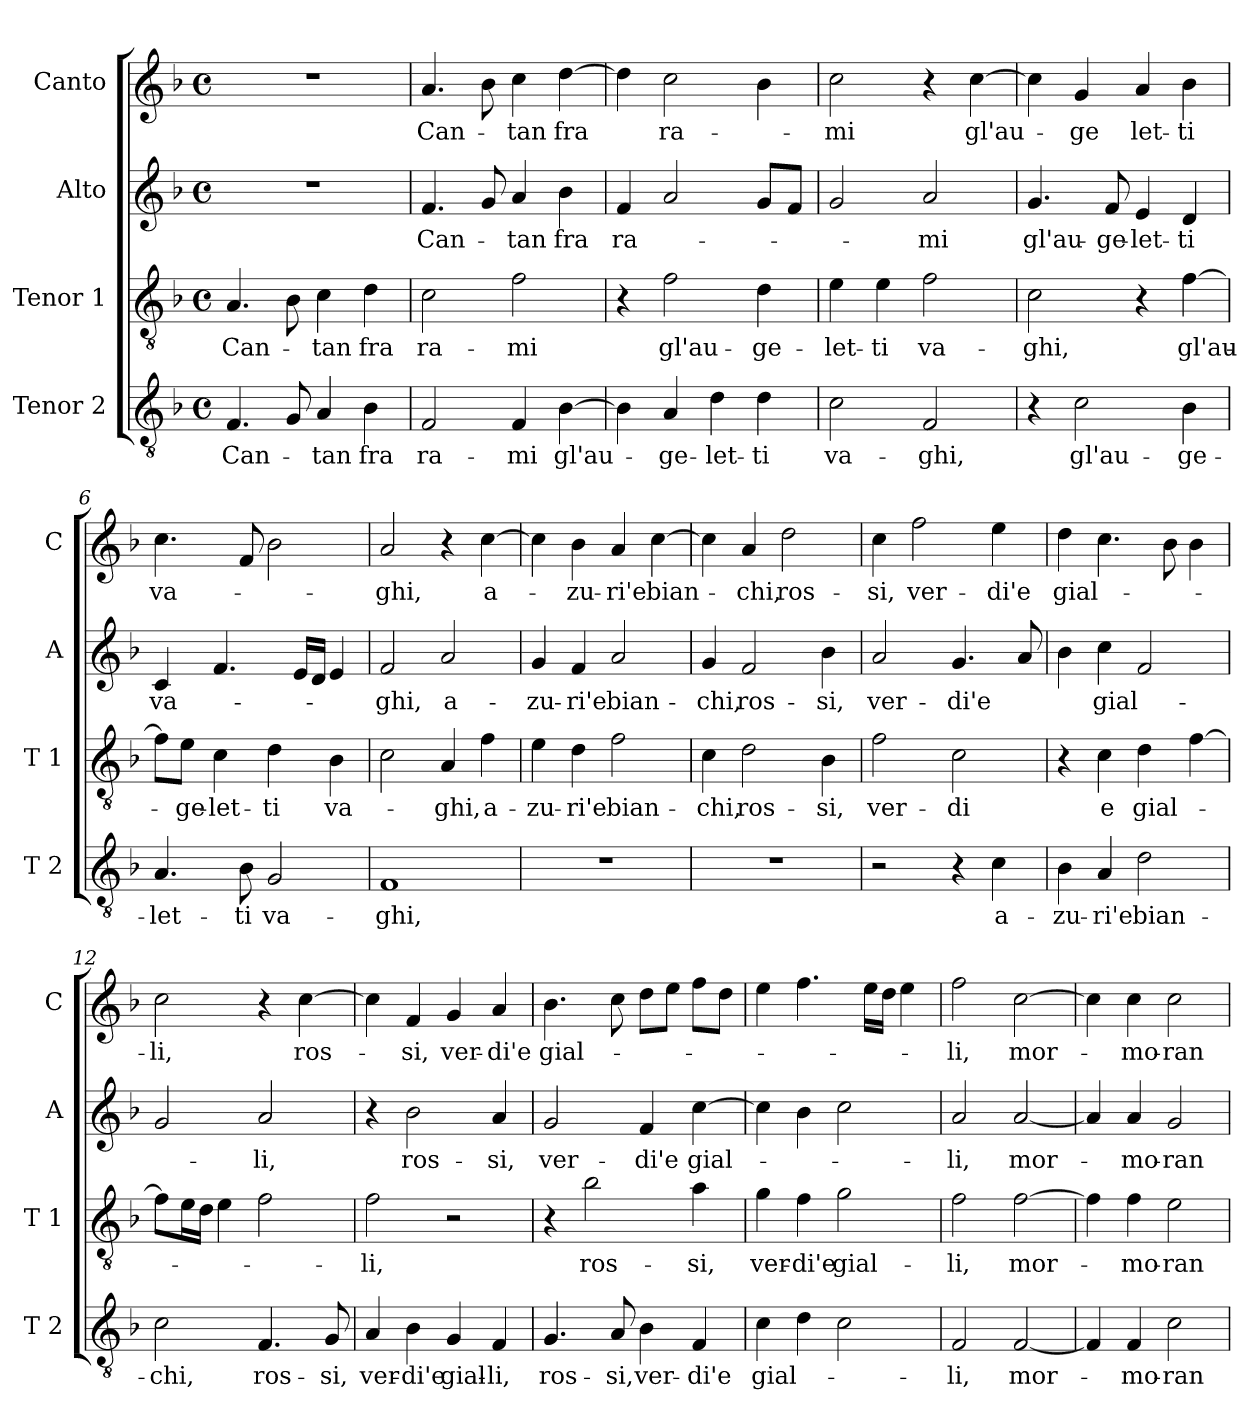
**kern	**text	**kern	**text	**kern	**text	**kern	**text
*part4	*part4	*part3	*part3	*part2	*part2	*part1	*part1
*staff4	*staff4	*staff3	*staff3	*staff2	*staff2	*staff1	*staff1
*I"Tenor 2	*	*I"Tenor 1	*	*I"Alto	*	*I"Canto	*
*I'T 2	*	*I'T 1	*	*I'A	*	*I'C	*
*clefGv2	*	*clefGv2	*	*clefG2	*	*clefG2	*
*k[b-]	*	*k[b-]	*	*k[b-]	*	*k[b-]	*
*F:	*	*F:	*	*F:	*	*F:	*
*M4/4	*	*M4/4	*	*M4/4	*	*M4/4	*
*met(c)	*	*met(c)	*	*met(c)	*	*met(c)	*
=1	=1	=1	=1	=1	=1	=1	=1
!	!LO:LY:b	!	!LO:LY:b	!	!	!	!
4.F/	Can-	4.A/	Can-	1r	.	1r	.
8G/	.	8B-\	.	.	.	.	.
!	!LO:LY:b	!	!LO:LY:b	!	!	!	!
4A/	-tan	4c\	-tan	.	.	.	.
!	!LO:LY:b	!	!LO:LY:b	!	!	!	!
4B-\	fra	4d\	fra	.	.	.	.
=2	=2	=2	=2	=2	=2	=2	=2
!	!LO:LY:b	!	!LO:LY:b	!	!LO:LY:b	!	!LO:LY:b
2F/	ra-	2c\	ra-	4.f/	Can-	4.a/	Can-
.	.	.	.	8g/	.	8b-\	.
!	!LO:LY:b	!	!LO:LY:b	!	!LO:LY:b	!	!LO:LY:b
4F/	-mi	2f\	-mi	4a/	-tan	4cc\	-tan
!	!LO:LY:b	!	!	!	!LO:LY:b	!	!LO:LY:b
[4B-\	gl'au-	.	.	4b-\	fra	[4dd\	fra
=3	=3	=3	=3	=3	=3	=3	=3
!	!	!	!	!	!LO:LY:b	!	!
4B-\]	.	4r	.	4f/	ra-	4dd\]	.
!	!LO:LY:b	!	!LO:LY:b	!	!	!	!LO:LY:b
4A/	-ge-	2f\	gl'au-	2a/	.	2cc\	ra-
!	!LO:LY:b	!	!	!	!	!	!
4d\	-let-	.	.	.	.	.	.
!	!LO:LY:b	!	!LO:LY:b	!	!	!	!
4d\	-ti	4d\	-ge-	8g/L	.	4b-\	.
.	.	.	.	8f/J	.	.	.
=4	=4	=4	=4	=4	=4	=4	=4
!	!LO:LY:b	!	!LO:LY:b	!	!	!	!LO:LY:b
2c\	va-	4e\	-let-	2g/	.	2cc\	-mi
!	!	!	!LO:LY:b	!	!	!	!
.	.	4e\	-ti	.	.	.	.
!	!LO:LY:b	!	!LO:LY:b	!	!LO:LY:b	!	!
2F/	-ghi,	2f\	va-	2a/	-mi	4r	.
!	!	!	!	!	!	!	!LO:LY:b
.	.	.	.	.	.	[4cc\	gl'au-
=5	=5	=5	=5	=5	=5	=5	=5
!	!	!	!LO:LY:b	!	!LO:LY:b	!	!
4r	.	2c\	-ghi,	4.g/	gl'au-	4cc\]	.
!	!LO:LY:b	!	!	!	!	!	!LO:LY:b
2c\	gl'au-	.	.	.	.	4g/	-ge
!	!	!	!	!	!LO:LY:b	!	!
.	.	.	.	8f/	-ge-	.	.
!	!	!	!	!	!LO:LY:b	!	!LO:LY:b
.	.	4r	.	4e/	-let-	4a/	let-
!	!LO:LY:b	!	!LO:LY:b	!	!LO:LY:b	!	!LO:LY:b
4B-\	-ge-	[4f\	gl'au-	4d/	-ti	4b-\	-ti
!!LO:LB:g=z
=6	=6	=6	=6	=6	=6	=6	=6
!	!LO:LY:b	!	!	!	!LO:LY:b	!	!LO:LY:b
4.A/	-let-	8f\L]	.	4c/	va-	4.cc\	va-
!	!	!	!LO:LY:b	!	!	!	!
.	.	8e\J	-ge-	.	.	.	.
!	!	!	!LO:LY:b	!	!	!	!
.	.	4c\	-let-	4.f/	.	.	.
!	!LO:LY:b	!	!	!	!	!	!
8B-\	-ti	.	.	.	.	8f/	.
!	!LO:LY:b	!	!LO:LY:b	!	!	!	!
2G/	va-	4d\	-ti	.	.	2b-\	.
.	.	.	.	16e/LL	.	.	.
.	.	.	.	16d/JJ	.	.	.
!	!	!	!LO:LY:b	!	!	!	!
.	.	4B-\	va-	4e/	.	.	.
=7	=7	=7	=7	=7	=7	=7	=7
!	!LO:LY:b	!	!	!	!LO:LY:b	!	!LO:LY:b
1F	-ghi,	2c\	.	2f/	-ghi,	2a/	-ghi,
!	!	!	!LO:LY:b	!	!LO:LY:b	!	!
.	.	4A/	-ghi,	2a/	a-	4r	.
!	!	!	!LO:LY:b	!	!	!	!LO:LY:b
.	.	4f\	a-	.	.	[4cc\	a-
=8	=8	=8	=8	=8	=8	=8	=8
!	!	!	!LO:LY:b	!	!LO:LY:b	!	!
1r	.	4e\	-zu-	4g/	-zu-	4cc\]	.
!	!	!	!LO:LY:b	!	!LO:LY:b	!	!LO:LY:b
.	.	4d\	-ri'e	4f/	-ri'e	4b-\	-zu-
!	!	!	!LO:LY:b	!	!LO:LY:b	!	!LO:LY:b
.	.	2f\	bian-	2a/	bian-	4a/	-ri'e
!	!	!	!	!	!	!	!LO:LY:b
.	.	.	.	.	.	[4cc\	bian-
=9	=9	=9	=9	=9	=9	=9	=9
!	!	!	!LO:LY:b	!	!LO:LY:b	!	!
1r	.	4c\	-chi,	4g/	-chi,	4cc\]	.
!	!	!	!LO:LY:b	!	!LO:LY:b	!	!LO:LY:b
.	.	2d\	ros-	2f/	ros-	4a/	-chi,
!	!	!	!	!	!	!	!LO:LY:b
.	.	.	.	.	.	2dd\	ros-
!	!	!	!LO:LY:b	!	!LO:LY:b	!	!
.	.	4B-\	-si,	4b-\	-si,	.	.
=10	=10	=10	=10	=10	=10	=10	=10
!	!	!	!LO:LY:b	!	!LO:LY:b	!	!LO:LY:b
2r	.	2f\	ver-	2a/	ver-	4cc\	-si,
!	!	!	!	!	!	!	!LO:LY:b
.	.	.	.	.	.	2ff\	ver-
!	!	!	!LO:LY:b	!	!LO:LY:b	!	!
4r	.	2c\	-di	4.g/	-di'e	.	.
!	!LO:LY:b	!	!	!	!	!	!LO:LY:b
4c\	a-	.	.	.	.	4ee\	-di'e
.	.	.	.	8a/	.	.	.
=11	=11	=11	=11	=11	=11	=11	=11
!	!LO:LY:b	!	!	!	!	!	!LO:LY:b
4B-\	-zu-	4r	.	4b-\	.	4dd\	gial-
!	!LO:LY:b	!	!LO:LY:b	!	!LO:LY:b	!	!
4A/	-ri'e	4c\	e	4cc\	gial-	4.cc\	.
!	!LO:LY:b	!	!LO:LY:b	!	!	!	!
2d\	bian-	4d\	gial-	2f/	.	.	.
.	.	.	.	.	.	8b-\	.
.	.	[4f\	.	.	.	4b-\	.
!!LO:LB:g=z
=12	=12	=12	=12	=12	=12	=12	=12
!	!LO:LY:b	!	!	!	!	!	!LO:LY:b
2c\	-chi,	8f\L]	.	2g/	.	2cc\	-li,
.	.	16e\L	.	.	.	.	.
.	.	16d\JJ	.	.	.	.	.
.	.	4e\	.	.	.	.	.
!	!LO:LY:b	!	!	!	!LO:LY:b	!	!
4.F/	ros-	2f\	.	2a/	-li,	4r	.
!	!	!	!	!	!	!	!LO:LY:b
.	.	.	.	.	.	[4cc\	ros-
!	!LO:LY:b	!	!	!	!	!	!
8G/	-si,	.	.	.	.	.	.
=13	=13	=13	=13	=13	=13	=13	=13
!	!LO:LY:b	!	!LO:LY:b	!	!	!	!
4A/	ver-	2f\	-li,	4r	.	4cc\]	.
!	!LO:LY:b	!	!	!	!LO:LY:b	!	!LO:LY:b
4B-\	-di'e	.	.	2b-\	ros-	4f/	-si,
!	!LO:LY:b	!	!	!	!	!	!LO:LY:b
4G/	gial-	2r	.	.	.	4g/	ver-
!	!LO:LY:b	!	!	!	!LO:LY:b	!	!LO:LY:b
4F/	-li,	.	.	4a/	-si,	4a/	-di'e
=14	=14	=14	=14	=14	=14	=14	=14
!	!LO:LY:b	!	!	!	!LO:LY:b	!	!LO:LY:b
4.G/	ros-	4r	.	2g/	ver-	4.b-\	gial-
!	!	!	!LO:LY:b	!	!	!	!
.	.	2b-\	ros-	.	.	.	.
!	!LO:LY:b	!	!	!	!	!	!
8A/	-si,	.	.	.	.	8cc\	.
!	!LO:LY:b	!	!	!	!LO:LY:b	!	!
4B-\	ver-	.	.	4f/	-di'e	8dd\L	.
.	.	.	.	.	.	8ee\J	.
!	!LO:LY:b	!	!LO:LY:b	!	!LO:LY:b	!	!
4F/	-di'e	4a\	-si,	[4cc\	gial-	8ff\L	.
.	.	.	.	.	.	8dd\J	.
=15	=15	=15	=15	=15	=15	=15	=15
!	!LO:LY:b	!	!LO:LY:b	!	!	!	!
4c\	gial-	4g\	ver-	4cc\]	.	4ee\	.
!	!	!	!LO:LY:b	!	!	!	!
4d\	.	4f\	-di'e	4b-\	.	4.ff\	.
!	!	!	!LO:LY:b	!	!	!	!
2c\	.	2g\	gial-	2cc\	.	.	.
.	.	.	.	.	.	16ee\LL	.
.	.	.	.	.	.	16dd\JJ	.
.	.	.	.	.	.	4ee\	.
=16	=16	=16	=16	=16	=16	=16	=16
!	!LO:LY:b	!	!LO:LY:b	!	!LO:LY:b	!	!LO:LY:b
2F/	-li,	2f\	-li,	2a/	-li,	2ff\	-li,
!	!LO:LY:b	!	!LO:LY:b	!	!LO:LY:b	!	!LO:LY:b
[2F/	mor-	[2f\	mor-	[2a/	mor-	[2cc\	mor-
=17	=17	=17	=17	=17	=17	=17	=17
4F/]	.	4f\]	.	4a/]	.	4cc\]	.
!	!LO:LY:b	!	!LO:LY:b	!	!LO:LY:b	!	!LO:LY:b
4F/	-mo-	4f\	-mo-	4a/	-mo-	4cc\	-mo-
!	!LO:LY:b	!	!LO:LY:b	!	!LO:LY:b	!	!LO:LY:b
2c\	-ran-	2e\	-ran-	2g/	-ran-	2cc\	-ran-
=	=	=	=	=	=	=	=
*-	*-	*-	*-	*-	*-	*-	*-
